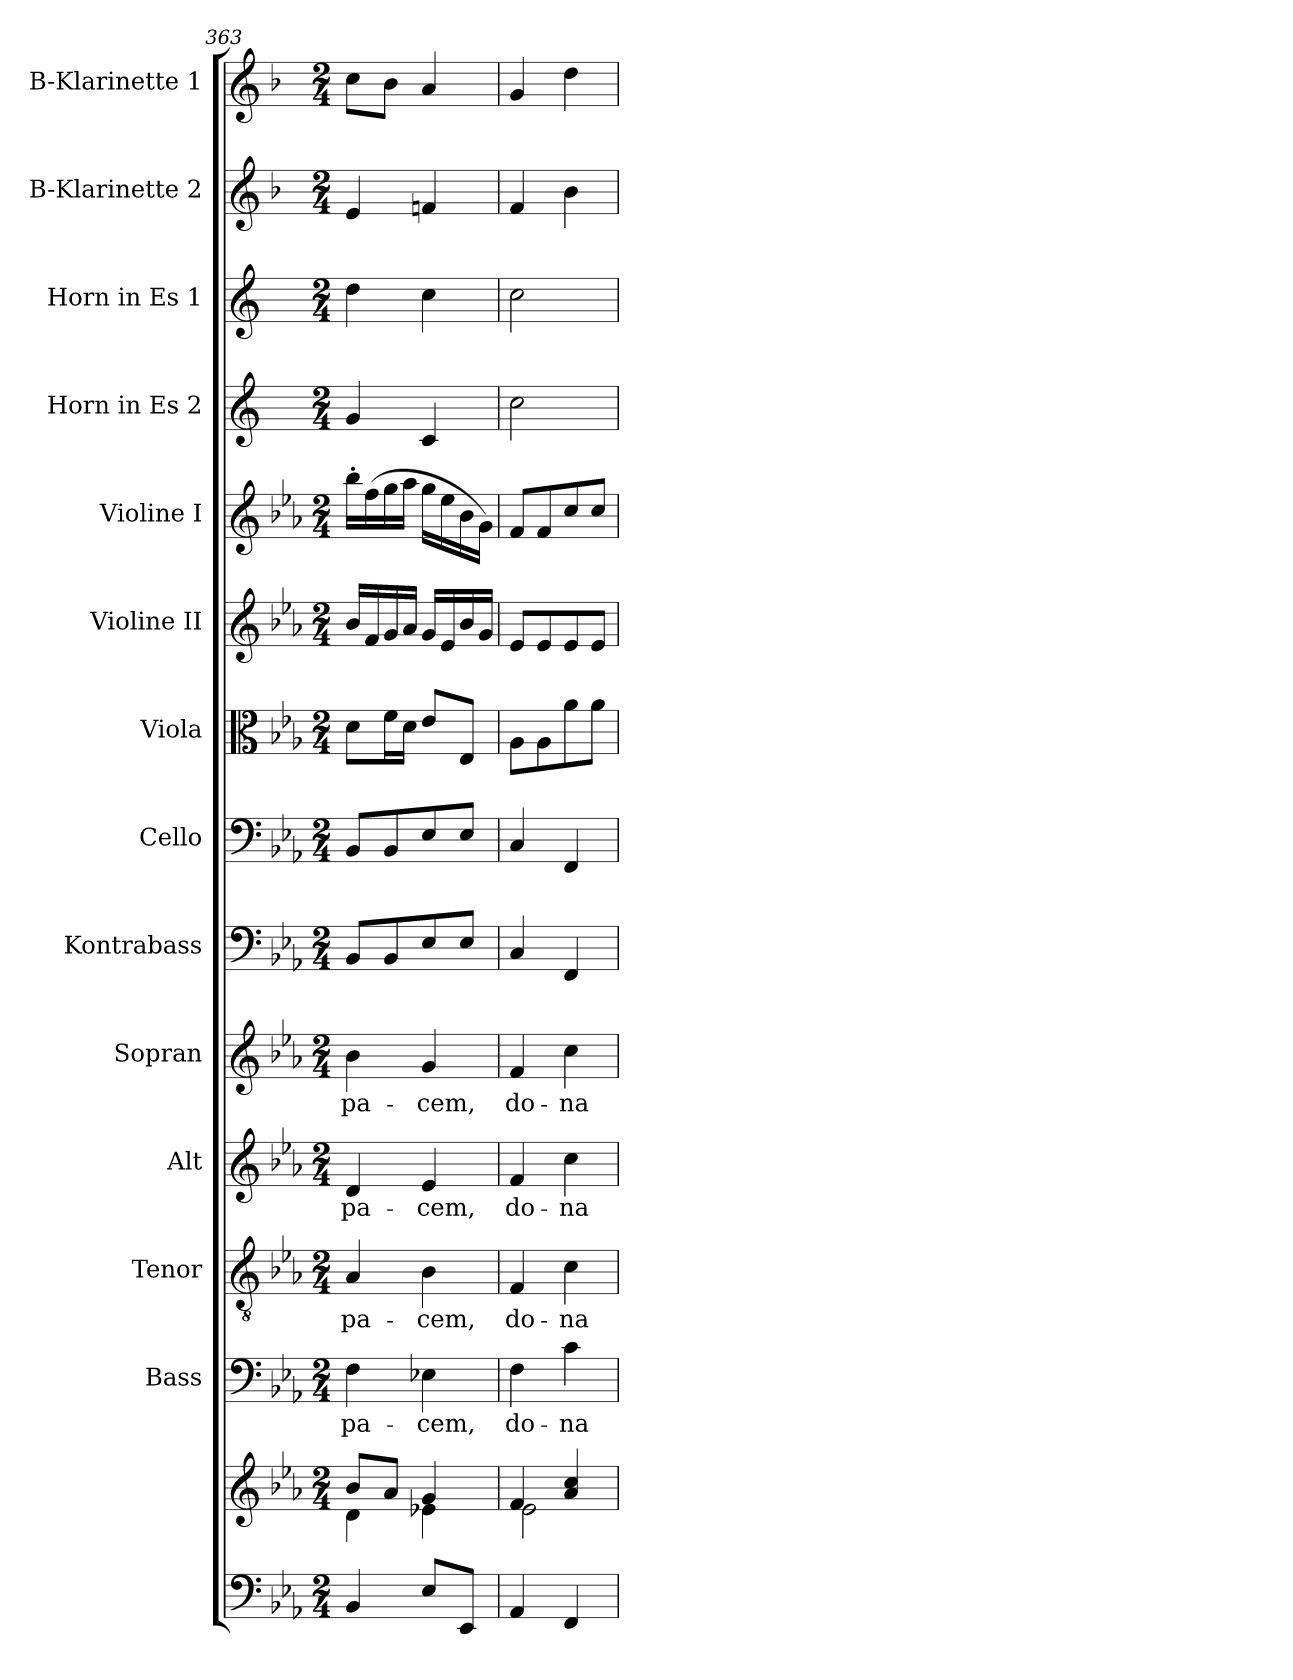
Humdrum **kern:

**kern	**kern	**kern	**text	**kern	**text	**kern	**text	**kern	**text	**kern	**kern	**kern	**kern	**kern	**kern	**kern	**kern	**kern
*part14	*part14	*part13	*part13	*part12	*part12	*part11	*part11	*part10	*part10	*part9	*part8	*part7	*part6	*part5	*part4	*part3	*part2	*part1
*staff15	*staff14	*staff13	*staff13	*staff12	*staff12	*staff11	*staff11	*staff10	*staff10	*staff9	*staff8	*staff7	*staff6	*staff5	*staff4	*staff3	*staff2	*staff1
*	*	*I"Bass	*	*I"Tenor	*	*I"Alt	*	*I"Sopran	*	*I"Kontrabass	*I"Cello	*I"Viola	*I"Violine II	*I"Violine I	*I"Horn in Es 2	*I"Horn in Es 1	*I"B-Klarinette 2	*I"B-Klarinette 1
*	*	*I'B.	*	*I'T.	*	*I'A.	*	*I'S.	*	*I'Kb.	*	*I'Vla.	*I'Vl. II	*I'Vl. I	*I'Hrn. 2	*I'Hrn. 1	*I'Kl. 2	*I'Kl. 1
*clefF4	*clefG2	*clefF4	*	*clefGv2	*	*clefG2	*	*clefG2	*	*clefF4	*clefF4	*clefC3	*clefG2	*clefG2	*clefG2	*clefG2	*clefG2	*clefG2
*	*	*	*	*	*	*	*	*	*	*ITrd7c12	*	*	*	*	*ITrd5c9	*ITrd5c9	*ITrd1c2	*ITrd1c2
*k[b-e-a-]	*k[b-e-a-]	*k[b-e-a-]	*	*k[b-e-a-]	*	*k[b-e-a-]	*	*k[b-e-a-]	*	*k[b-e-a-]	*k[b-e-a-]	*k[b-e-a-]	*k[b-e-a-]	*k[b-e-a-]	*k[b-e-a-]	*k[b-e-a-]	*k[b-e-a-]	*k[b-e-a-]
*E-:	*E-:	*E-:	*	*E-:	*	*E-:	*	*E-:	*	*E-:	*E-:	*E-:	*E-:	*E-:	*E-:	*E-:	*E-:	*E-:
*M2/4	*M2/4	*M2/4	*	*M2/4	*	*M2/4	*	*M2/4	*	*M2/4	*M2/4	*M2/4	*M2/4	*M2/4	*M2/4	*M2/4	*M2/4	*M2/4
=363	=363	=363	=363	=363	=363	=363	=363	=363	=363	=363	=363	=363	=363	=363	=363	=363	=363	=363
*	*^	*	*	*	*	*	*	*	*	*	*	*	*	*	*	*	*	*
!	!	!	!	!LO:LY:b	!	!LO:LY:b	!	!LO:LY:b	!	!LO:LY:b	!	!	!	!	!	!	!	!	!
4BB-/	8b-/L	4d\	4F\	pa-	4A-/	pa-	4d/	pa-	4b-\	pa-	8BBB-/L	8BB-/L	8d\L	16b-/LL	16bb-'>\LL	4B-/	4f\	4d/	8b-\L
.	.	.	.	.	.	.	.	.	.	.	.	.	.	16f/	(>16ff\	.	.	.	.
.	8a-/J	.	.	.	.	.	.	.	.	.	8BBB-/	8BB-/	16f\L	16g/	16gg\	.	.	.	8a-\J
.	.	.	.	.	.	.	.	.	.	.	.	.	16d\JJ	16a-/JJ	16aa-\JJ	.	.	.	.
!	!	!	!	!LO:LY:b	!	!LO:LY:b	!	!LO:LY:b	!	!LO:LY:b	!	!	!	!	!	!	!	!	!
8E-/L	4g/	4e-X\	4E-X\	-cem,	4B-\	-cem,	4e-/	-cem,	4g/	-cem,	8EE-/	8E-/	8e-/L	16g/LL	16gg\LL	4E-/	4e-\	4e-X/	4g/
.	.	.	.	.	.	.	.	.	.	.	.	.	.	16e-/	16ee-\	.	.	.	.
8EE-/J	.	.	.	.	.	.	.	.	.	.	8EE-/J	8E-/J	8E-/J	16b-/	16b-\	.	.	.	.
.	.	.	.	.	.	.	.	.	.	.	.	.	.	16g/JJ	16g\JJ)	.	.	.	.
=364	=364	=364	=364	=364	=364	=364	=364	=364	=364	=364	=364	=364	=364	=364	=364	=364	=364	=364	=364
!	!	!	!	!LO:LY:b	!	!LO:LY:b	!	!LO:LY:b	!	!LO:LY:b	!	!	!	!	!	!	!	!	!
4AA-/	4f/	2e-\	4F\	do-	4F/	do-	4f/	do-	4f/	do-	4CC/	4C/	8A-\L	8e-/L	8f/L	2e-\	2e-\	4e-/	4f/
.	.	.	.	.	.	.	.	.	.	.	.	.	8A-\	8e-/	8f/	.	.	.	.
!	!	!	!	!LO:LY:b	!	!LO:LY:b	!	!LO:LY:b	!	!LO:LY:b	!	!	!	!	!	!	!	!	!
4FF/	4a-/ 4cc/	.	4c\	-na	4c\	-na	4cc\	-na	4cc\	-na	4FFF/	4FF/	8a-\	8e-/	8cc/	.	.	4a-\	4cc\
.	.	.	.	.	.	.	.	.	.	.	.	.	8a-\J	8e-/J	8cc/J	.	.	.	.
*	*v	*v	*	*	*	*	*	*	*	*	*	*	*	*	*	*	*	*	*
=	=	=	=	=	=	=	=	=	=	=	=	=	=	=	=	=	=	=
*-	*-	*-	*-	*-	*-	*-	*-	*-	*-	*-	*-	*-	*-	*-	*-	*-	*-	*-
